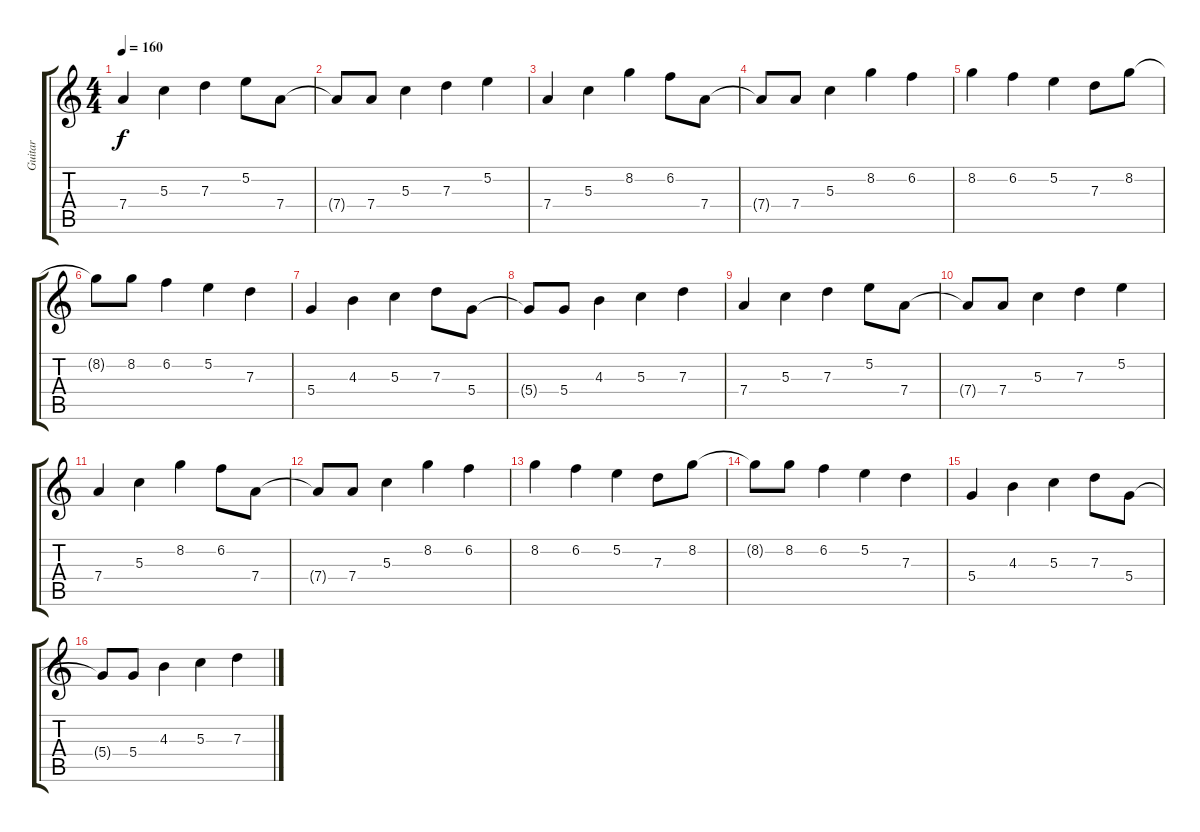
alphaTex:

\track ("Guitar" "Guitar") {instrument distortionguitar}
\staff {score tabs}
\tuning (E4 B3 G3 D3 A2 E2) {hide}
\ts (4 4)
\tempo 160
\clef g2
\ks c
7.4.4{dy f} 5.3.4 7.3.4 5.2.8 7.4.8 |
7.4{t}.8 7.4.8 5.3.4 7.3.4 5.2.4 |
7.4.4 5.3.4 8.2.4 6.2.8 7.4.8 |
7.4{t}.8 7.4.8 5.3.4 8.2.4 6.2.4 |
8.2.4 6.2.4 5.2.4 7.3.8 8.2.8 |
8.2{t}.8 8.2.8 6.2.4 5.2.4 7.3.4 |
5.4.4 4.3.4 5.3.4 7.3.8 5.4.8 |
5.4{t}.8 5.4.8 4.3.4 5.3.4 7.3.4 |
7.4.4 5.3.4 7.3.4 5.2.8 7.4.8 |
7.4{t}.8 7.4.8 5.3.4 7.3.4 5.2.4 |
7.4.4 5.3.4 8.2.4 6.2.8 7.4.8 |
7.4{t}.8 7.4.8 5.3.4 8.2.4 6.2.4 |
8.2.4 6.2.4 5.2.4 7.3.8 8.2.8 |
8.2{t}.8 8.2.8 6.2.4 5.2.4 7.3.4 |
5.4.4 4.3.4 5.3.4 7.3.8 5.4.8 |
5.4{t}.8 5.4.8 4.3.4 5.3.4 7.3.4
